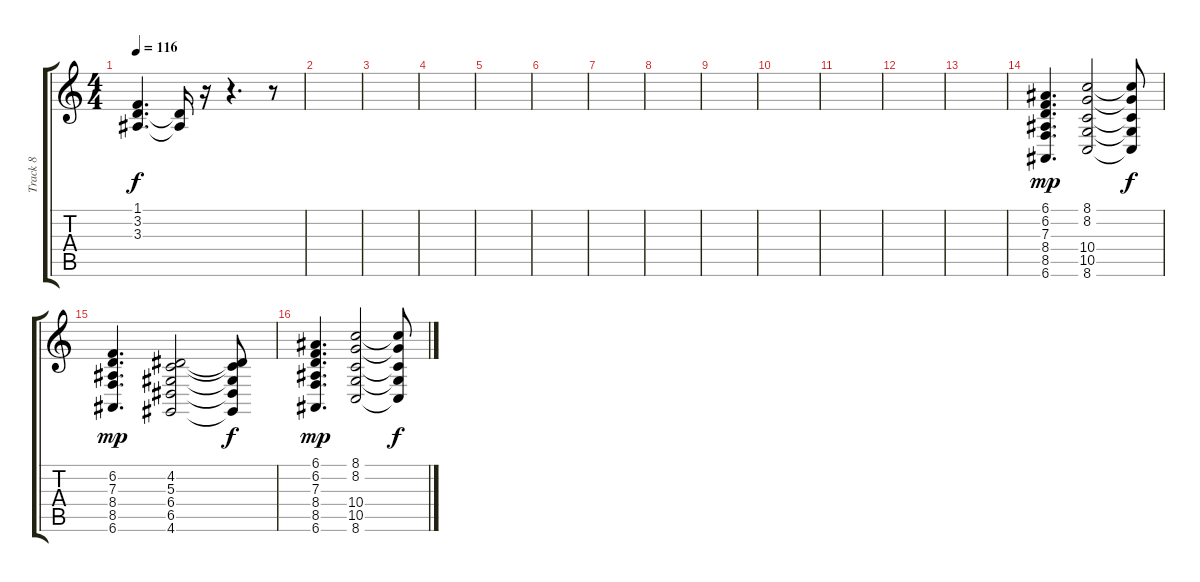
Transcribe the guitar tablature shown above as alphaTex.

\track ("Track 8" "Track 8") {instrument stringensemble1}
\staff {score tabs}
\tuning (E4 B3 G3 D3 A2 E2) {hide}
\ts (4 4)
\tempo 116
\clef g2
\ks c
(1.1{t} 3.2{t} 3.3{t}).4{d dy f} (3.2{t} 3.3{t}).16 r.16 r.4{d} r.8 |
|
|
|
|
|
|
|
|
|
|
|
|
(6.1 6.2 7.3 8.4 8.5 6.6).4{d dy mp} (8.1 8.2 10.4 10.5 8.6).2 (8.1{t} 8.2{t} 10.4{t} 10.5{t} 8.6{t}).8{dy f} |
(6.2 7.3 8.4 8.5 6.6).4{d dy mp} (4.2 5.3 6.4 6.5 4.6).2 (4.2{t} 5.3{t} 6.4{t} 6.5{t} 4.6{t}).8{dy f} |
(6.1 6.2 7.3 8.4 8.5 6.6).4{d dy mp} (8.1 8.2 10.4 10.5 8.6).2 (8.1{t} 8.2{t} 10.4{t} 10.5{t} 8.6{t}).8{dy f}
